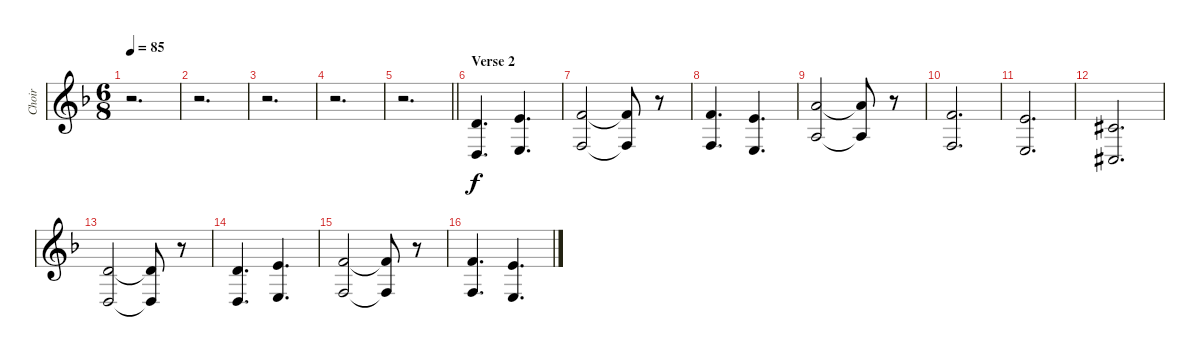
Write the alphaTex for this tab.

\track ("Choir" "Choir") {instrument choiraahs}
\staff {score}
\tuning (E4 B3 G3 D3 A2 E2) {hide}
\ts (6 8)
\tempo 85
\clef g2
\ks dminor
r.2{d dy f} |
r.2{d} |
r.2{d} |
r.2{d} |
\barLineRight lightlight
r.2{d} |
\section ("" "Verse 2")
(3.2 5.5).4{d} (5.2 7.5).4{d} |
(6.2 8.5).2 (6.2{t} 8.5{t}).8 r.8 |
(6.2 8.5).4{d} (5.2 7.5).4{d} |
(5.1 7.4).2 (5.1{t} 7.4{t}).8 r.8 |
(6.2 8.5).2{d} |
(5.2 7.5).2{d} |
(2.2{acc #} 4.5{acc #}).2{d} |
(3.2 5.5).2 (3.2{t} 5.5{t}).8 r.8 |
(3.2 5.5).4{d} (5.2 7.5).4{d} |
(6.2 8.5).2 (6.2{t} 8.5{t}).8 r.8 |
(6.2 8.5).4{d} (5.2 7.5).4{d}
